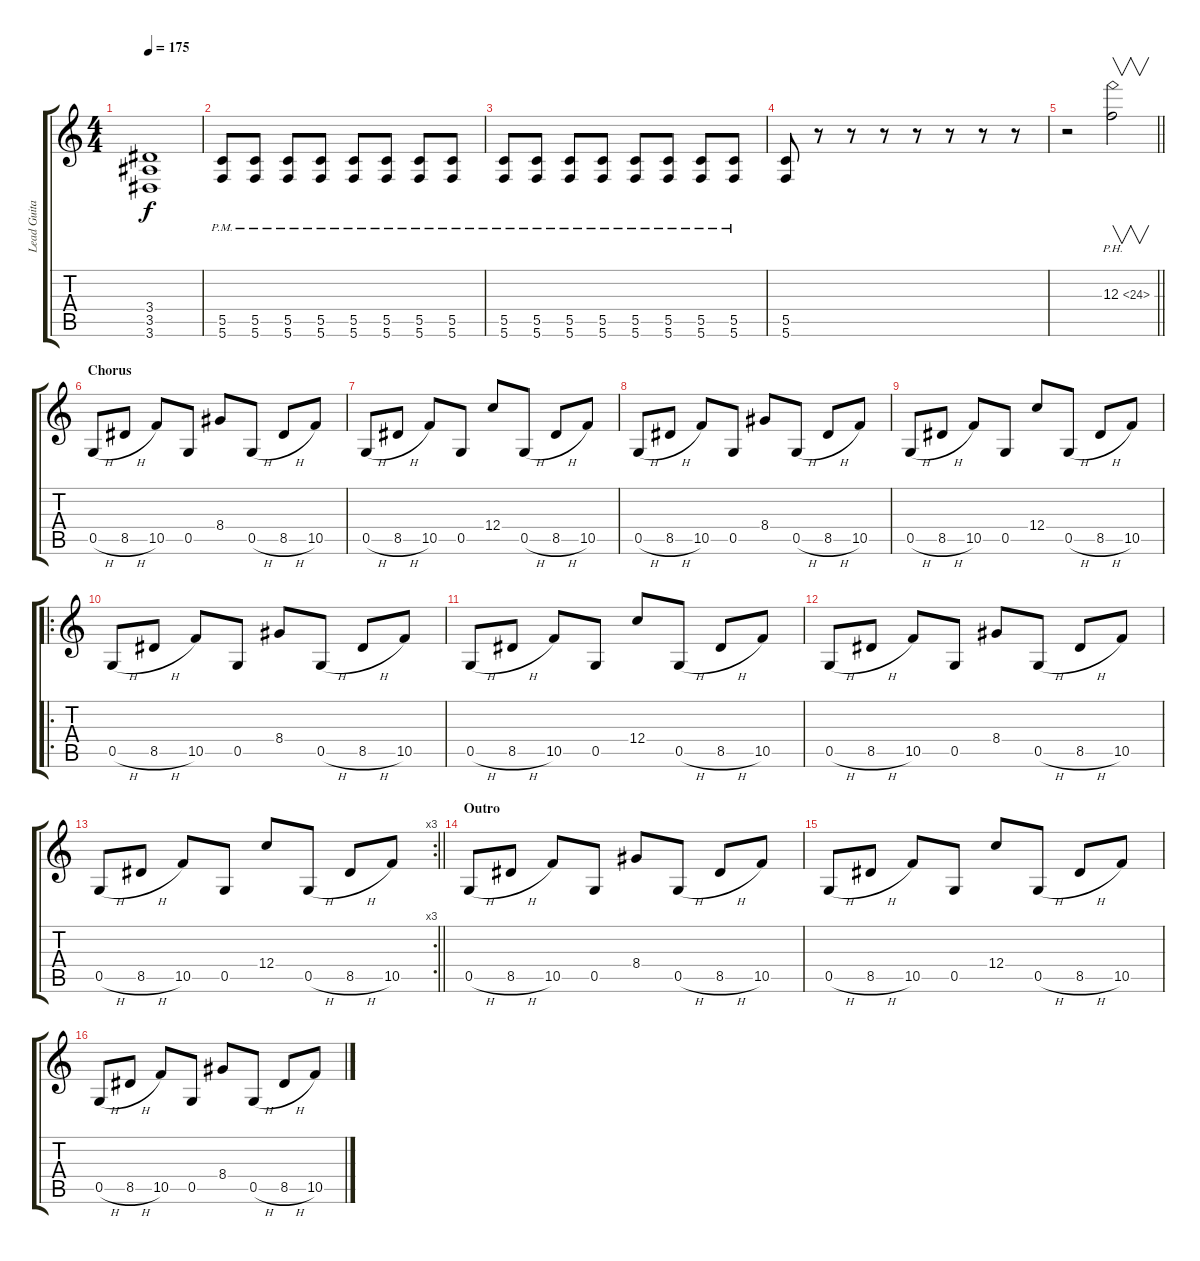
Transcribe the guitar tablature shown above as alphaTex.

\track ("Lead Guitar" "Lead Guita") {instrument distortionguitar}
\staff {score tabs}
\tuning (D4 A3 F3 C3 G2 C2) {hide}
\ts (4 4)
\tempo 175
\clef g2
\ks c
(3.4{t} 3.5{t} 3.6{t}).1{dy f} |
(5.5{pm} 5.6{pm}).8 (5.5{pm} 5.6{pm}).8 (5.5{pm} 5.6{pm}).8 (5.5{pm} 5.6{pm}).8 (5.5{pm} 5.6{pm}).8 (5.5{pm} 5.6{pm}).8 (5.5{pm} 5.6{pm}).8 (5.5{pm} 5.6{pm}).8 |
(5.5{pm} 5.6{pm}).8 (5.5{pm} 5.6{pm}).8 (5.5{pm} 5.6{pm}).8 (5.5{pm} 5.6{pm}).8 (5.5{pm} 5.6{pm}).8 (5.5{pm} 5.6{pm}).8 (5.5{pm} 5.6{pm}).8 (5.5{pm} 5.6{pm}).8 |
(5.5 5.6).8 r.8 r.8 r.8 r.8 r.8 r.8 r.8 |
\barLineRight lightlight
r.2 12.3{ph 12}.2{v} |
\section ("" "Chorus")
0.5{h}.8{balance 8} 8.5{h}.8 10.5.8 0.5.8 8.4.8 0.5{h}.8 8.5{h}.8 10.5.8 |
0.5{h}.8 8.5{h}.8 10.5.8 0.5.8 12.4.8 0.5{h}.8 8.5{h}.8 10.5.8 |
0.5{h}.8 8.5{h}.8 10.5.8 0.5.8 8.4.8 0.5{h}.8 8.5{h}.8 10.5.8 |
0.5{h}.8 8.5{h}.8 10.5.8 0.5.8 12.4.8 0.5{h}.8 8.5{h}.8 10.5.8 |
\ro
0.5{h}.8 8.5{h}.8 10.5.8 0.5.8 8.4.8 0.5{h}.8 8.5{h}.8 10.5.8 |
0.5{h}.8 8.5{h}.8 10.5.8 0.5.8 12.4.8 0.5{h}.8 8.5{h}.8 10.5.8 |
0.5{h}.8 8.5{h}.8 10.5.8 0.5.8 8.4.8 0.5{h}.8 8.5{h}.8 10.5.8 |
\rc 3
\barLineRight lightlight
0.5{h}.8 8.5{h}.8 10.5.8 0.5.8 12.4.8 0.5{h}.8 8.5{h}.8 10.5.8 |
\section ("" "Outro")
0.5{h}.8 8.5{h}.8 10.5.8 0.5.8 8.4.8 0.5{h}.8 8.5{h}.8 10.5.8 |
0.5{h}.8 8.5{h}.8 10.5.8 0.5.8 12.4.8 0.5{h}.8 8.5{h}.8 10.5.8 |
0.5{h}.8 8.5{h}.8 10.5.8 0.5.8 8.4.8 0.5{h}.8 8.5{h}.8 10.5.8
